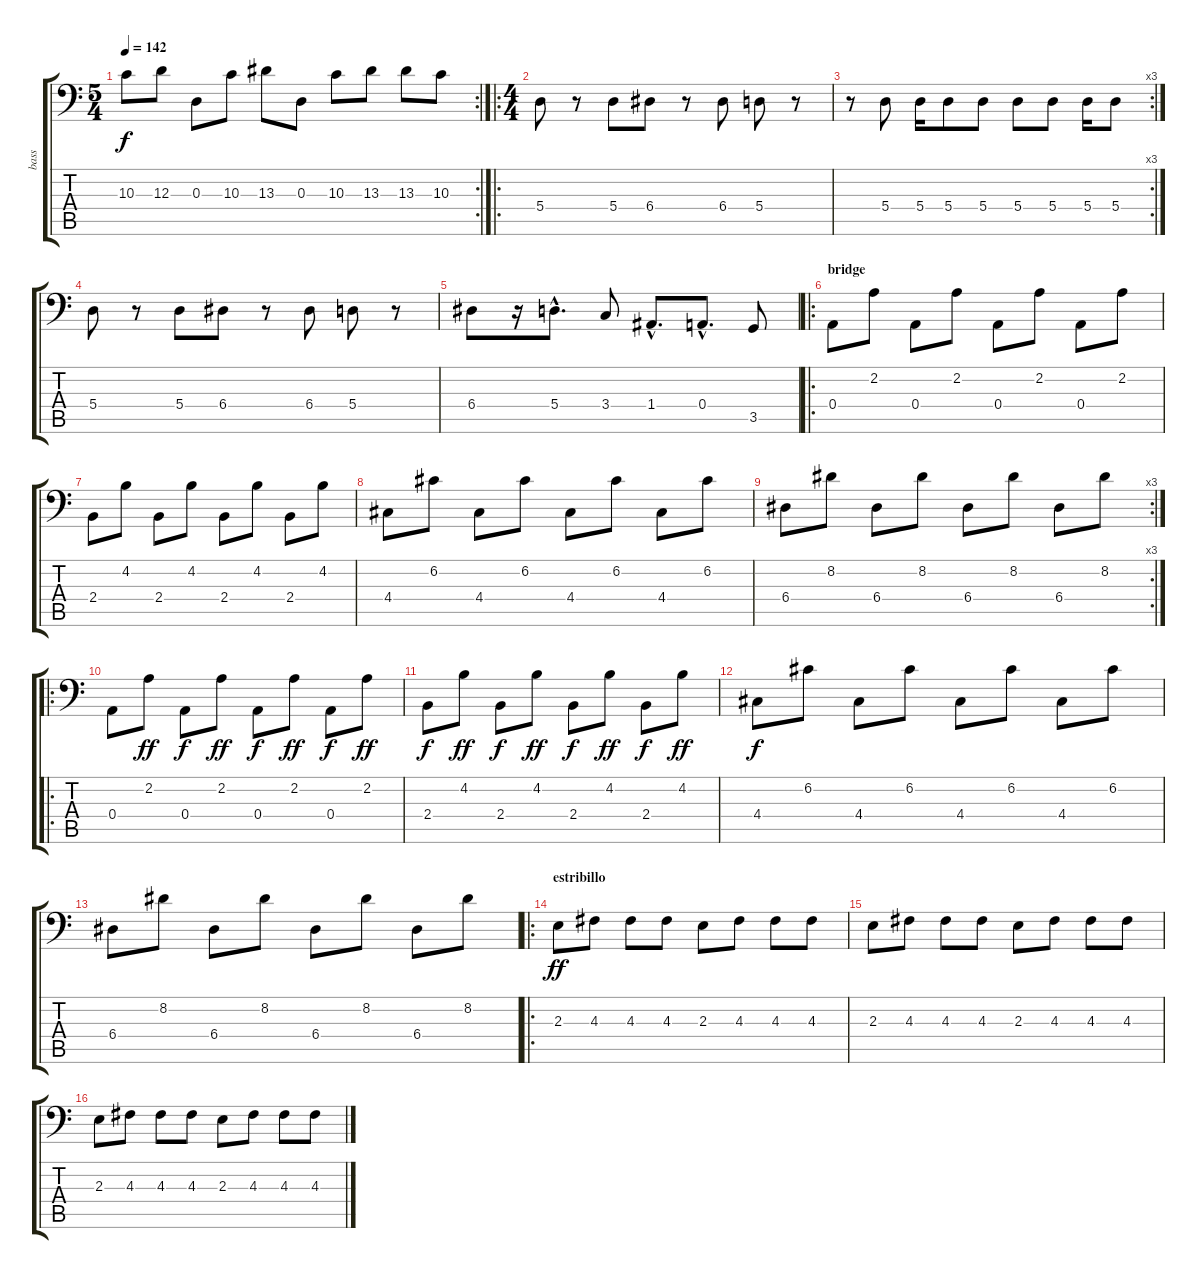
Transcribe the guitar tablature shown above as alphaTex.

\track ("bass" "bass") {instrument electricbassfinger}
\staff {score tabs}
\tuning (C3 G2 D2 A1 E1 B0) {hide}
\rc 2
\ts (5 4)
\tempo 142
\clef f4
\ks c
10.3.8{dy f} 12.3.8 0.3.8 10.3.8 13.3.8 0.3.8 10.3.8 13.3.8 13.3.8 10.3.8 |
\ro
\ts (4 4)
5.4.8 r.8 5.4.8 6.4.8 r.8 6.4.8 5.4.8 r.8 |
\rc 3
r.8 5.4.8 5.4.16 5.4.8 5.4.8 5.4.8 5.4.8 5.4.16 5.4.8 |
5.4.8 r.8 5.4.8 6.4.8 r.8 6.4.8 5.4.8 r.8 |
6.4.8 r.16 5.4{hac}.8{d} 3.4.8 1.4{hac}.8{d} 0.4{hac}.8{d} 3.5.8 |
\ro
\section ("" "bridge")
0.4.8 2.2.8 0.4.8 2.2.8 0.4.8 2.2.8 0.4.8 2.2.8 |
2.4.8 4.2.8 2.4.8 4.2.8 2.4.8 4.2.8 2.4.8 4.2.8 |
4.4.8 6.2.8 4.4.8 6.2.8 4.4.8 6.2.8 4.4.8 6.2.8 |
\rc 3
6.4.8 8.2.8 6.4.8 8.2.8 6.4.8 8.2.8 6.4.8 8.2.8 |
\ro
0.4.8 2.2.8{dy ff} 0.4.8{dy f} 2.2.8{dy ff} 0.4.8{dy f} 2.2.8{dy ff} 0.4.8{dy f} 2.2.8{dy ff} |
2.4.8{dy f} 4.2.8{dy ff} 2.4.8{dy f} 4.2.8{dy ff} 2.4.8{dy f} 4.2.8{dy ff} 2.4.8{dy f} 4.2.8{dy ff} |
4.4.8{dy f} 6.2.8 4.4.8 6.2.8 4.4.8 6.2.8 4.4.8 6.2.8 |
6.4.8 8.2.8 6.4.8 8.2.8 6.4.8 8.2.8 6.4.8 8.2.8 |
\ro
\section ("" "estribillo")
2.3.8{dy ff} 4.3.8 4.3.8 4.3.8 2.3.8 4.3.8 4.3.8 4.3.8 |
2.3.8 4.3.8 4.3.8 4.3.8 2.3.8 4.3.8 4.3.8 4.3.8 |
2.3.8 4.3.8 4.3.8 4.3.8 2.3.8 4.3.8 4.3.8 4.3.8
